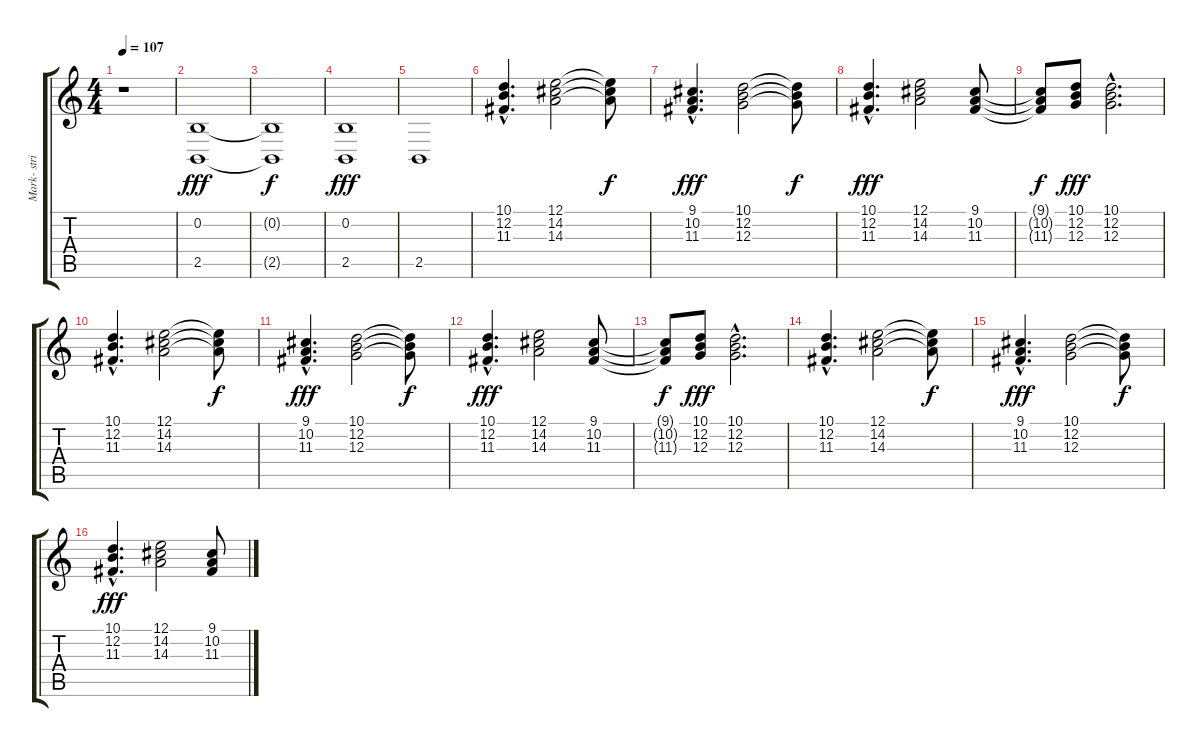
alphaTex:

\track ("Mark- strings" "Mark- stri") {instrument synthstrings1}
\staff {score tabs}
\tuning (E4 B3 G3 D3 A2 E2) {hide}
\ts (4 4)
\tempo 107
\clef g2
\ks c
r.1{dy fff instrument synthstrings1} |
(0.2 2.5).1 |
(0.2{t} 2.5{t}).1{dy f} |
(0.2 2.5).1{dy fff} |
2.5.1 |
(10.1{hac} 12.2{hac} 11.3{hac}).4{d volume 9} (12.1 14.2 14.3).2 (12.1{t} 14.2{t} 14.3{t}).8{dy f} |
(9.1{hac} 10.2{hac} 11.3{hac}).4{d dy fff} (10.1 12.2 12.3).2 (10.1{t} 12.2{t} 12.3{t}).8{dy f} |
(10.1{hac} 12.2{hac} 11.3{hac}).4{d dy fff} (12.1 14.2 14.3).2 (9.1 10.2 11.3).8 |
(9.1{t} 10.2{t} 11.3{t}).8{dy f} (10.1 12.2 12.3).8{dy fff} (10.1{hac} 12.2{hac} 12.3{hac}).2{d} |
(10.1{hac} 12.2{hac} 11.3{hac}).4{d} (12.1 14.2 14.3).2 (12.1{t} 14.2{t} 14.3{t}).8{dy f} |
(9.1{hac} 10.2{hac} 11.3{hac}).4{d dy fff} (10.1 12.2 12.3).2 (10.1{t} 12.2{t} 12.3{t}).8{dy f} |
(10.1{hac} 12.2{hac} 11.3{hac}).4{d dy fff} (12.1 14.2 14.3).2 (9.1 10.2 11.3).8 |
(9.1{t} 10.2{t} 11.3{t}).8{dy f} (10.1 12.2 12.3).8{dy fff} (10.1{hac} 12.2{hac} 12.3{hac}).2{d} |
(10.1{hac} 12.2{hac} 11.3{hac}).4{d} (12.1 14.2 14.3).2 (12.1{t} 14.2{t} 14.3{t}).8{dy f} |
(9.1{hac} 10.2{hac} 11.3{hac}).4{d dy fff} (10.1 12.2 12.3).2 (10.1{t} 12.2{t} 12.3{t}).8{dy f} |
(10.1{hac} 12.2{hac} 11.3{hac}).4{d dy fff} (12.1 14.2 14.3).2 (9.1 10.2 11.3).8
